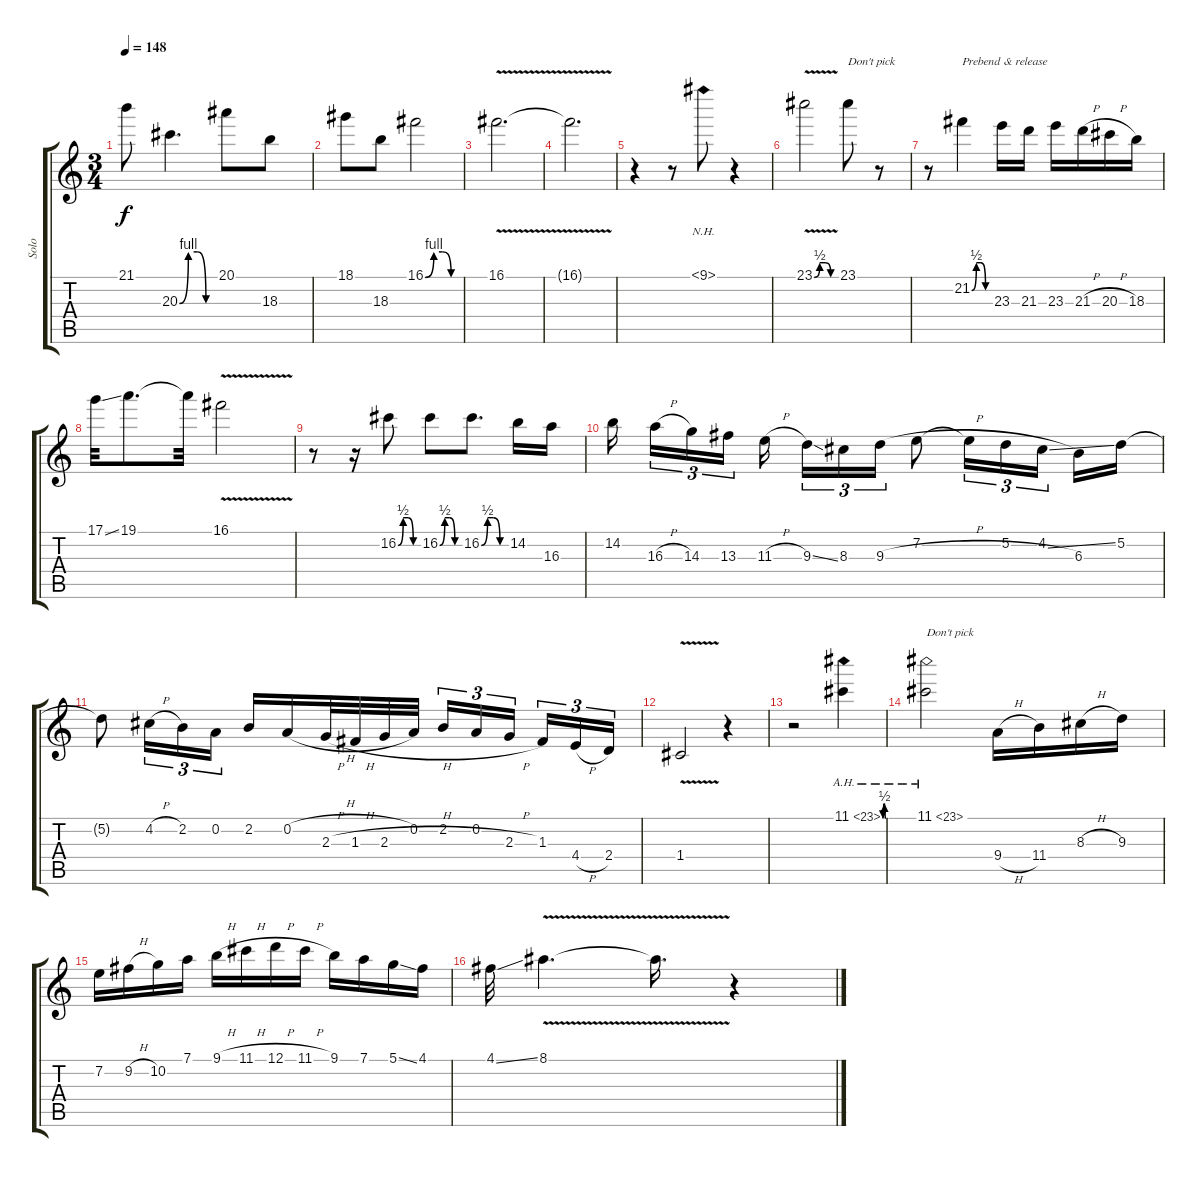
\track ("Solo" "Solo") {instrument overdrivenguitar}
\staff {score tabs}
\tuning (D4 A3 F3 C3 G2 C2) {hide}
\ts (3 4)
\tempo 148
\clef g2
\ks c
21.1.8{dy f} 20.3{be (custom 0 0 15 4 30 4 45 0 60 0)}.4{d} 20.1.8 18.3.8 |
18.1.8 18.3.8 16.1{be (custom 0 0 15 4 30 4 45 0 60 0)}.2 |
16.1{v}.2{d} |
16.1{t}.2{d} |
r.4 r.8 9.1{nh}.8 r.4 |
23.1{be (custom 0 0 15 2 30 2 45 0 60 0) v}.2 23.1.8{txt "Don't pick"} r.8 |
r.8 21.2{be (custom 0 0 15 2 30 2 45 0 60 0)}.4{txt "Prebend & release"} 23.3.16 21.3.16 23.3.16 21.3{h}.16 20.3{h}.16 18.3.16 |
17.1{ss}.32 19.1.8{d} 19.1{t}.32 16.1{v}.2 |
r.8 r.16 16.2{be (custom 0 0 15 2 30 2 45 0 60 0)}.8 16.2{be (custom 0 0 15 2 30 2 45 0 60 0)}.8 16.2{be (custom 0 0 15 2 30 2 45 0 60 0)}.8{d} 14.2.16 16.3.16 |
14.2.16{beam splitsecondary} 16.3{h}.16{tu (3 2)} 14.3.16{tu (3 2)} 13.3.16{tu (3 2) beam splitsecondary} 11.3{h}.16 9.3{ss}.16{tu (3 2)} 8.3.16{tu (3 2)} 9.3{h}.16{tu (3 2)} 7.2.8 7.2{t}.16{tu (3 2)} 5.2.16{tu (3 2)} 4.2{ss}.16{tu (3 2) beam splitsecondary} 6.3.16 5.2.16 |
5.2{t}.8 4.2{h}.16{tu (3 2)} 2.2.16{tu (3 2)} 0.2.16{tu (3 2)} 2.2.16 0.2{h}.16 2.3{h}.32 1.3{h}.32 2.3{h}.32 0.2.32 2.2.16{tu (3 2)} 0.2.16{tu (3 2)} 2.3{h}.16{tu (3 2) beam splitsecondary} 1.3.16{tu (3 2)} 4.4{h}.16{tu (3 2)} 2.4.16{tu (3 2)} |
1.4{v}.2 r.4 |
r.2 11.1{be (custom 0 0 15 2 30 2 45 0 60 0) ah 12}.4 |
11.1{ah 12}.2{txt "Don't pick"} 9.4{h}.16 11.4.16 8.3{h}.16 9.3.16 |
7.2.16 9.2{h}.16 10.2.16 7.1.16 9.1{h}.16 11.1{h}.16 12.1{h}.16 11.1{h}.16 9.1.16 7.1.16 5.1{ss}.16 4.1.16 |
4.1{ss}.32 8.1{v}.4{d} 8.1{t}.16{d} r.4
